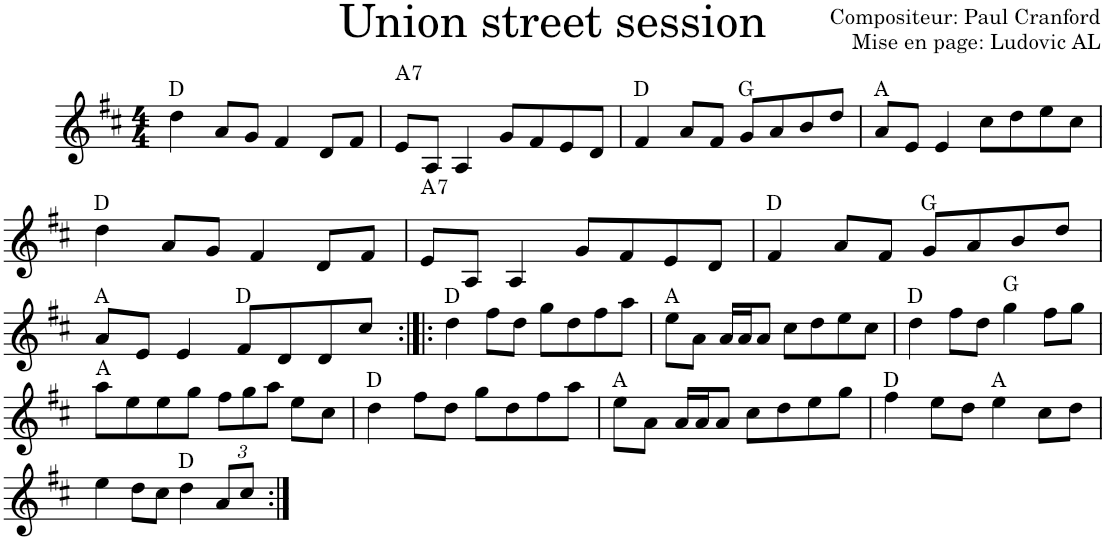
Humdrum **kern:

**kern	**harte
*part1	*part1
*staff1	*
*I"Violon	*
*I'Vln.	*
*clefG2	*
*k[f#c#]	*
*M4/4	*
=1	=1
4dd\	D:maj
8a/L	.
8g/J	.
4f#/	.
8d/L	.
8f#/J	.
=2	=2
!	!LO:H:kt=7
8e/L	A:7
8A/J	.
4A/	.
8g/L	.
8f#/	.
8e/	.
8d/J	.
=3	=3
4f#/	D:maj
8a/L	.
8f#/J	.
8g/L	G:maj
8a/	.
8b/	.
8dd/J	.
=4	=4
8a/L	A:maj
8e/J	.
4e/	.
8cc#\L	.
8dd\	.
8ee\	.
8cc#\J	.
!!LO:LB:g=z
=5	=5
4dd\	D:maj
8a/L	.
8g/J	.
4f#/	.
8d/L	.
8f#/J	.
=6	=6
!	!LO:H:kt=7
8e/L	A:7
8A/J	.
4A/	.
8g/L	.
8f#/	.
8e/	.
8d/J	.
=7	=7
4f#/	D:maj
8a/L	.
8f#/J	.
8g/L	G:maj
8a/	.
8b/	.
8dd/J	.
!!LO:LB:g=z
=8	=8
8a/L	A:maj
8e/J	.
4e/	.
8f#/L	D:maj
8d/	.
8d/	.
8cc#/J	.
=9:|!|:	=9:|!|:
4dd\	D:maj
8ff#\L	.
8dd\J	.
8gg\L	.
8dd\	.
8ff#\	.
8aa\J	.
=10	=10
8ee\L	A:maj
8a\J	.
16a/LL	.
16a/J	.
8a/J	.
8cc#\L	.
8dd\	.
8ee\	.
8cc#\J	.
=11	=11
4dd\	D:maj
8ff#\L	.
8dd\J	.
4gg\	G:maj
8ff#\L	.
8gg\J	.
!!LO:LB:g=z
=12	=12
8aa\L	A:maj
8ee\	.
8ee\	.
8gg\J	.
*Xbrackettup	*
12ff#\L	.
12gg\	.
12aa\J	.
8ee\L	.
8cc#\J	.
=13	=13
4dd\	D:maj
8ff#\L	.
8dd\J	.
8gg\L	.
8dd\	.
8ff#\	.
8aa\J	.
=14	=14
8ee\L	A:maj
8a\J	.
16a/LL	.
16a/J	.
8a/J	.
8cc#\L	.
8dd\	.
8ee\	.
8gg\J	.
=15	=15
4ff#\	D:maj
8ee\L	.
8dd\J	.
4ee\	A:maj
8cc#\L	.
8dd\J	.
!!LO:LB:g=z
=16	=16
4ee\	.
8dd\L	.
8cc#\J	.
4dd\	D:maj
8a/L	.
8cc#/J	.
=:|!	=:|!
*-	*-
